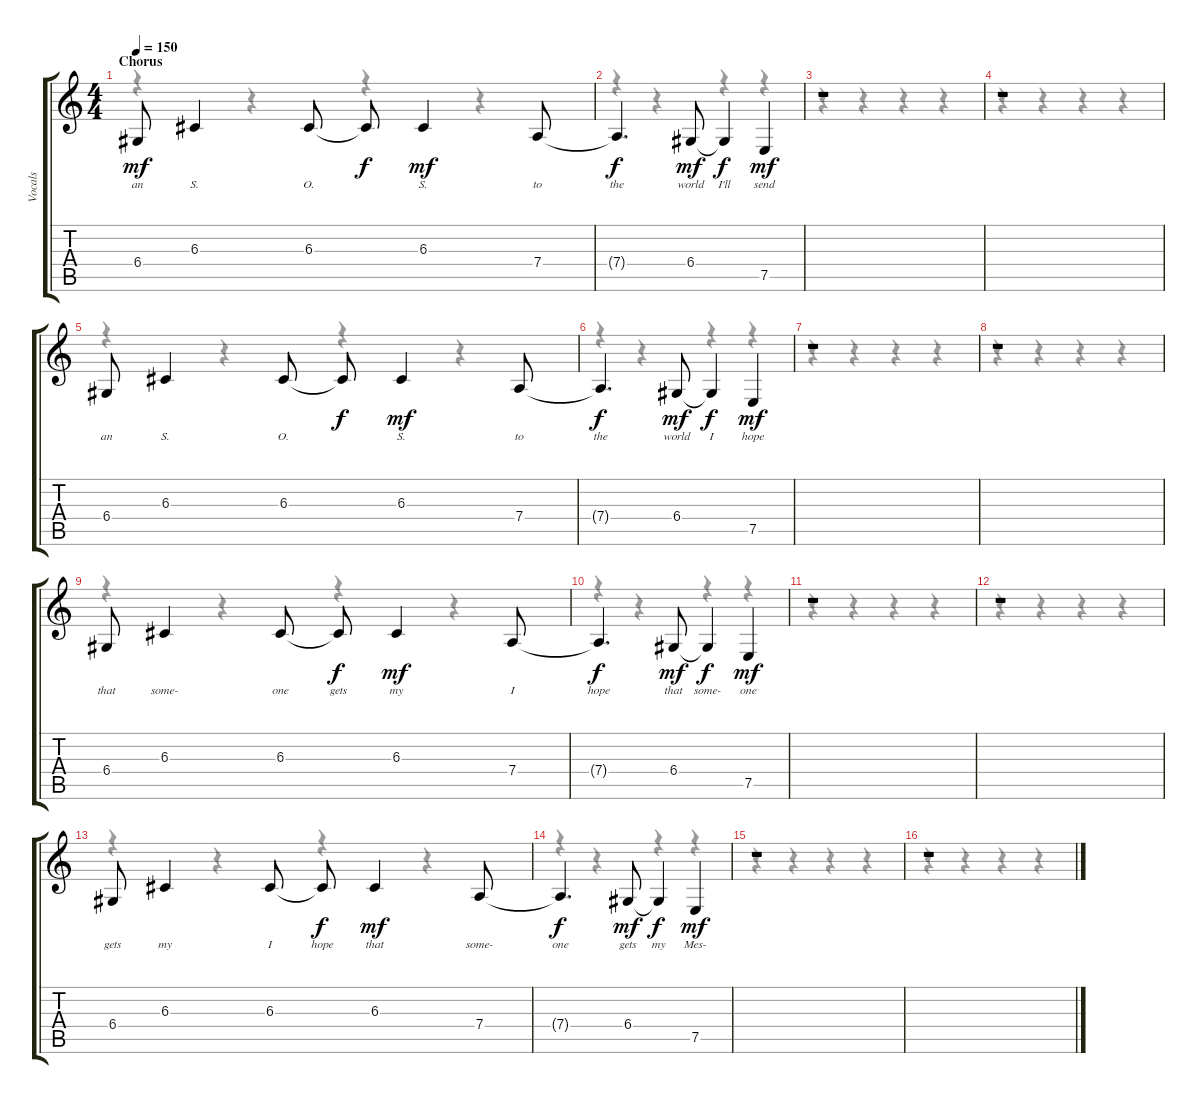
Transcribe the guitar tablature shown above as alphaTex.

\track ("Vocals" "Vocals") {instrument bassoon}
\staff {score tabs}
\tuning (E4 B3 G3 D3 A2 E2) {hide}
\voice
\ts (4 4)
\section ("" "Chorus")
\tempo 150
\clef g2
\ks c
6.4.8{lyrics (0 "an") lyrics (1 "") lyrics (2 "") lyrics (3 "") lyrics (4 "") dy mf} 6.3.4{lyrics (0 "S.") lyrics (1 "") lyrics (2 "") lyrics (3 "") lyrics (4 "")} 6.3.8{lyrics (0 "O.") lyrics (1 "") lyrics (2 "") lyrics (3 "") lyrics (4 "")} 6.3{t}.8{lyrics (0 " ") lyrics (1 "") lyrics (2 "") lyrics (3 "") lyrics (4 "") dy f} 6.3.4{lyrics (0 "S.") lyrics (1 "") lyrics (2 "") lyrics (3 "") lyrics (4 "") dy mf} 7.4.8{lyrics (0 "to") lyrics (1 "") lyrics (2 "") lyrics (3 "") lyrics (4 "")} |
7.4{t}.4{d lyrics (0 "the") lyrics (1 "") lyrics (2 "") lyrics (3 "") lyrics (4 "") dy f} 6.4.8{lyrics (0 "world") lyrics (1 "") lyrics (2 "") lyrics (3 "") lyrics (4 "") dy mf} 6.4{t}.4{lyrics (0 "I'll") lyrics (1 "") lyrics (2 "") lyrics (3 "") lyrics (4 "") dy f} 7.5.4{lyrics (0 "send") lyrics (1 "") lyrics (2 "") lyrics (3 "") lyrics (4 "") dy mf} |
r.1 |
r.1 |
6.4.8{lyrics (0 "an") lyrics (1 "") lyrics (2 "") lyrics (3 "") lyrics (4 "")} 6.3.4{lyrics (0 "S.") lyrics (1 "") lyrics (2 "") lyrics (3 "") lyrics (4 "")} 6.3.8{lyrics (0 "O.") lyrics (1 "") lyrics (2 "") lyrics (3 "") lyrics (4 "")} 6.3{t}.8{lyrics (0 " ") lyrics (1 "") lyrics (2 "") lyrics (3 "") lyrics (4 "") dy f} 6.3.4{lyrics (0 "S.") lyrics (1 "") lyrics (2 "") lyrics (3 "") lyrics (4 "") dy mf} 7.4.8{lyrics (0 "to") lyrics (1 "") lyrics (2 "") lyrics (3 "") lyrics (4 "")} |
7.4{t}.4{d lyrics (0 "the") lyrics (1 "") lyrics (2 "") lyrics (3 "") lyrics (4 "") dy f} 6.4.8{lyrics (0 "world") lyrics (1 "") lyrics (2 "") lyrics (3 "") lyrics (4 "") dy mf} 6.4{t}.4{lyrics (0 "I") lyrics (1 "") lyrics (2 "") lyrics (3 "") lyrics (4 "") dy f} 7.5.4{lyrics (0 "hope") lyrics (1 "") lyrics (2 "") lyrics (3 "") lyrics (4 "") dy mf} |
r.1 |
r.1 |
6.4.8{lyrics (0 "that") lyrics (1 "") lyrics (2 "") lyrics (3 "") lyrics (4 "")} 6.3.4{lyrics (0 "some-") lyrics (1 "") lyrics (2 "") lyrics (3 "") lyrics (4 "")} 6.3.8{lyrics (0 "one") lyrics (1 "") lyrics (2 "") lyrics (3 "") lyrics (4 "")} 6.3{t}.8{lyrics (0 "gets") lyrics (1 "") lyrics (2 "") lyrics (3 "") lyrics (4 "") dy f} 6.3.4{lyrics (0 "my") lyrics (1 "") lyrics (2 "") lyrics (3 "") lyrics (4 "") dy mf} 7.4.8{lyrics (0 "I") lyrics (1 "") lyrics (2 "") lyrics (3 "") lyrics (4 "")} |
7.4{t}.4{d lyrics (0 "hope") lyrics (1 "") lyrics (2 "") lyrics (3 "") lyrics (4 "") dy f} 6.4.8{lyrics (0 "that") lyrics (1 "") lyrics (2 "") lyrics (3 "") lyrics (4 "") dy mf} 6.4{t}.4{lyrics (0 "some-") lyrics (1 "") lyrics (2 "") lyrics (3 "") lyrics (4 "") dy f} 7.5.4{lyrics (0 "one") lyrics (1 "") lyrics (2 "") lyrics (3 "") lyrics (4 "") dy mf} |
r.1 |
r.1 |
6.4.8{lyrics (0 "gets") lyrics (1 "") lyrics (2 "") lyrics (3 "") lyrics (4 "")} 6.3.4{lyrics (0 "my") lyrics (1 "") lyrics (2 "") lyrics (3 "") lyrics (4 "")} 6.3.8{lyrics (0 "I") lyrics (1 "") lyrics (2 "") lyrics (3 "") lyrics (4 "")} 6.3{t}.8{lyrics (0 "hope") lyrics (1 "") lyrics (2 "") lyrics (3 "") lyrics (4 "") dy f} 6.3.4{lyrics (0 "that") lyrics (1 "") lyrics (2 "") lyrics (3 "") lyrics (4 "") dy mf} 7.4.8{lyrics (0 "some-") lyrics (1 "") lyrics (2 "") lyrics (3 "") lyrics (4 "")} |
7.4{t}.4{d lyrics (0 "one") lyrics (1 "") lyrics (2 "") lyrics (3 "") lyrics (4 "") dy f} 6.4.8{lyrics (0 "gets") lyrics (1 "") lyrics (2 "") lyrics (3 "") lyrics (4 "") dy mf} 6.4{t}.4{lyrics (0 "my") lyrics (1 "") lyrics (2 "") lyrics (3 "") lyrics (4 "") dy f} 7.5.4{lyrics (0 "Mes-") lyrics (1 "") lyrics (2 "") lyrics (3 "") lyrics (4 "") dy mf} |
r.1 |
r.1
\voice
\clef g2
\ottava regular
\simile none
\ks c
r.4{dy f} r.4 r.4 r.4 |
r.4 r.4 r.4 r.4 |
r.4 r.4 r.4 r.4 |
r.4 r.4 r.4 r.4 |
r.4 r.4 r.4 r.4 |
r.4 r.4 r.4 r.4 |
r.4 r.4 r.4 r.4 |
r.4 r.4 r.4 r.4 |
r.4 r.4 r.4 r.4 |
r.4 r.4 r.4 r.4 |
r.4 r.4 r.4 r.4 |
r.4 r.4 r.4 r.4 |
r.4 r.4 r.4 r.4 |
r.4 r.4 r.4 r.4 |
r.4 r.4 r.4 r.4 |
r.4 r.4 r.4 r.4
